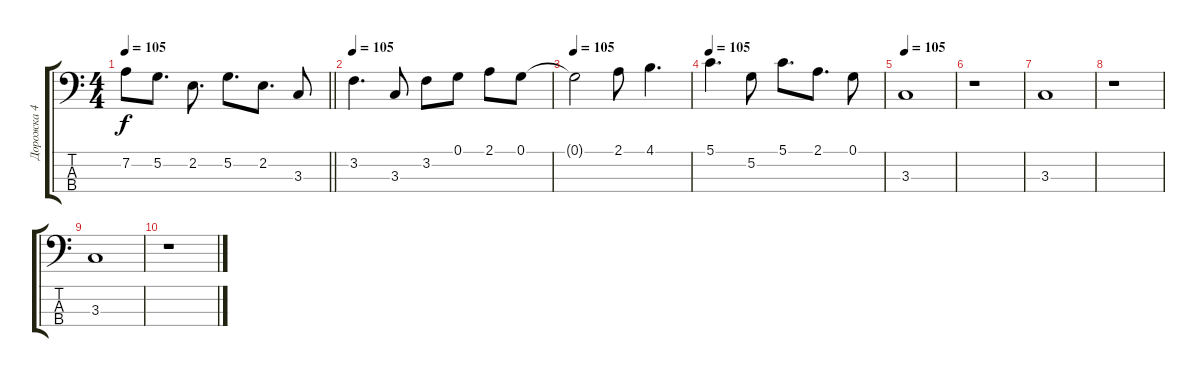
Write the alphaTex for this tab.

\track ("Дорожка 4" "Дорожка 4") {instrument acousticbass}
\staff {score tabs}
\tuning (G2 D2 A1 E1) {hide}
\ts (4 4)
\tempo 105
\clef f4
\barLineRight lightlight
\ks c
7.2{t}.8{dy f} 5.2.8{d} 2.2.8{d} 5.2.8{d} 2.2.8{d} 3.3.8 |
\tempo 105
3.2.4{d} 3.3.8 3.2.8 0.1.8 2.1.8 0.1.8 |
\tempo 105
0.1{t}.2 2.1.8 4.1.4{d} |
\tempo 105
5.1.4{d} 5.2.8 5.1.8{d} 2.1.8{d} 0.1.8 |
\tempo 105
3.3.1 |
r.1 |
3.3.1 |
r.1 |
3.3.1 |
r.1
